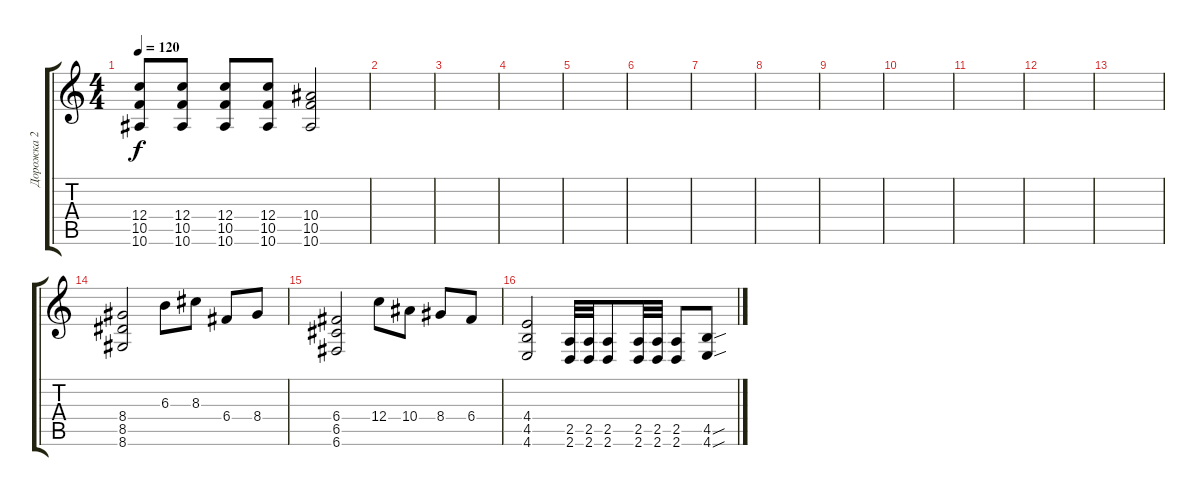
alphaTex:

\track ("Дорожка 2" "Дорожка 2") {instrument distortionguitar}
\staff {score tabs}
\tuning (D4 A3 F3 C3 G2 C2) {hide}
\ts (4 4)
\tempo 120
\clef g2
\ks c
(12.4 10.5 10.6).8{dy f} (12.4 10.5 10.6).8 (12.4 10.5 10.6).8 (12.4 10.5 10.6).8 (10.4 10.5 10.6).2 |
|
|
|
|
|
|
|
|
|
|
|
|
(8.4 8.5 8.6).2 6.3.8 8.3.8 6.4.8 8.4.8 |
(6.4 6.5 6.6).2 12.4.8 10.4.8 8.4.8 6.4.8 |
(4.4 4.5 4.6).2 (2.5 2.6).32 (2.5 2.6).32 (2.5 2.6).8 (2.5 2.6).32 (2.5 2.6).32 (2.5 2.6).8 (4.5{sou} 4.6{sou}).8
